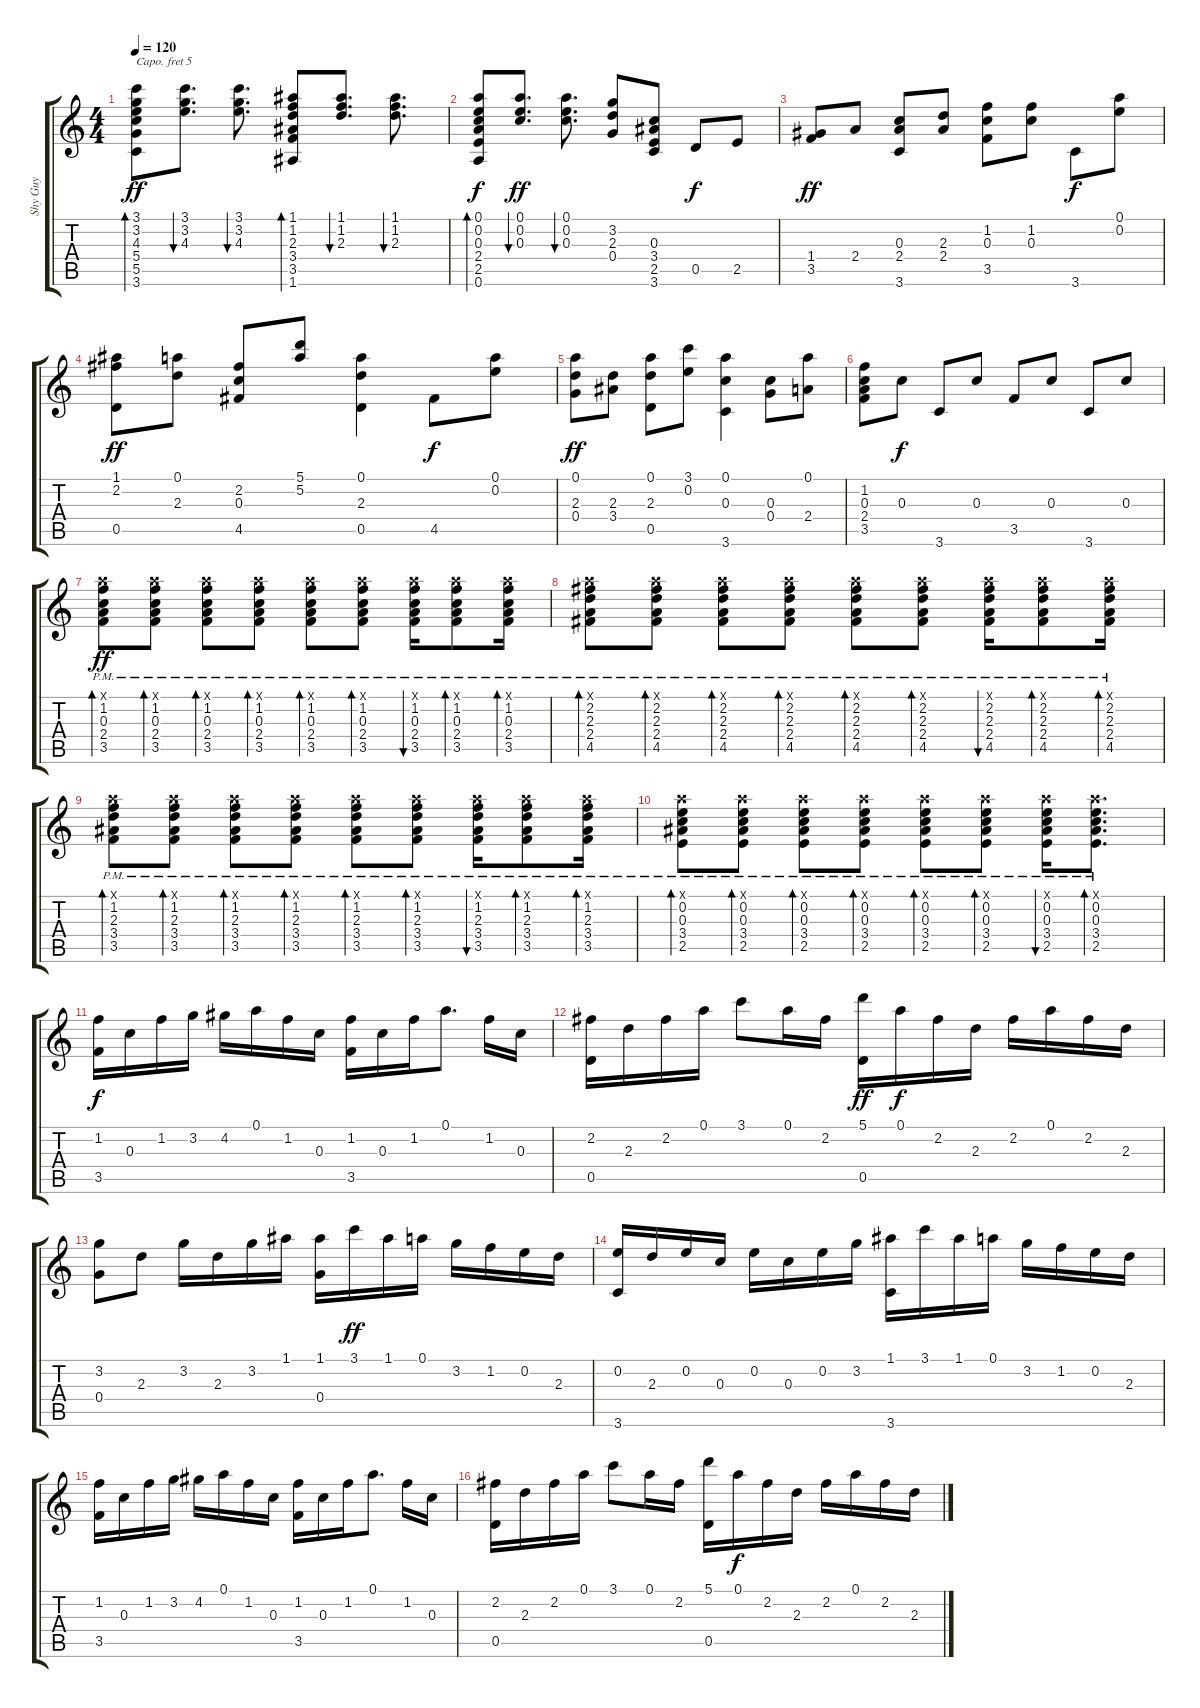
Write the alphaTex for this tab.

\track ("Shy Guy" "Shy Guy") {instrument acousticguitarnylon}
\staff {score tabs}
\capo 5
\tuning (E4 B3 G3 D3 A2 E2) {hide}
\ts (4 4)
\tempo 120
\clef g2
\ks c
(3.1 3.2 4.3 5.4 5.5 3.6).8{bd 30 dy ff} (3.1 3.2 4.3).8{d bu 30} (3.1 3.2 4.3).8{d bu 30} (1.1 1.2 2.3 3.4 3.5 1.6).8{bd 30} (1.1 1.2 2.3).8{d bu 30} (1.1 1.2 2.3).8{d bu 30} |
(0.1 0.2 0.3 2.4 2.5 0.6).8{bd 30 dy f} (0.1 0.2 0.3).8{d bu 30 dy ff} (0.1 0.2 0.3).8{d bu 30} (3.2 2.3 0.4).8 (0.3 3.4 2.5 3.6).8 0.5.8{dy f} 2.5.8 |
(1.4 3.5).8{dy ff} 2.4.8 (0.3 2.4 3.6).8 (2.3 2.4).8 (1.2 0.3 3.5).8 (1.2 0.3).8 3.6.8{dy f} (0.1 0.2).8 |
(1.1 2.2 0.5).8{dy ff} (0.1 2.3).8 (2.2 0.3 4.5).8{beam Up} (5.1 5.2).8{beam Up} (0.1 2.3 0.5).4 4.5.8{dy f} (0.1 0.2).8 |
(0.1 2.3 0.4).8{dy ff} (2.3 3.4).8 (0.1 2.3 0.5).8 (3.1 0.2).8 (0.1 0.3 3.6).4 (0.3 0.4).8 (0.1 2.4).8 |
(1.2 0.3 2.4 3.5).8 0.3.8{dy f} 3.6.8 0.3.8 3.5.8 0.3.8 3.6.8 0.3.8 |
(0.1{x} 1.2{pm} 0.3{pm} 2.4{pm} 3.5{pm}).8{bd 60 dy ff} (0.1{x} 1.2{pm} 0.3{pm} 2.4{pm} 3.5{pm}).8{bd 60} (0.1{x} 1.2{pm} 0.3{pm} 2.4{pm} 3.5{pm}).8{bd 60} (0.1{x} 1.2{pm} 0.3{pm} 2.4{pm} 3.5{pm}).8{bd 30} (0.1{x} 1.2{pm} 0.3{pm} 2.4{pm} 3.5{pm}).8{bd 30} (0.1{x} 1.2{pm} 0.3{pm} 2.4{pm} 3.5{pm}).8{bd 30} (0.1{x} 1.2{pm} 0.3{pm} 2.4{pm} 3.5{pm}).16{bu 30} (0.1{x} 1.2{pm} 0.3{pm} 2.4{pm} 3.5{pm}).8{bd 30} (0.1{x} 1.2{pm} 0.3{pm} 2.4{pm} 3.5{pm}).16{bd 30} |
(0.1{x} 2.2{pm} 2.3{pm} 2.4{pm} 4.5{pm}).8{bd 30} (0.1{x} 2.2{pm} 2.3{pm} 2.4{pm} 4.5{pm}).8{bd 30} (0.1{x} 2.2{pm} 2.3{pm} 2.4{pm} 4.5{pm}).8{bd 30} (0.1{x} 2.2{pm} 2.3{pm} 2.4{pm} 4.5{pm}).8{bd 30} (0.1{x} 2.2{pm} 2.3{pm} 2.4{pm} 4.5{pm}).8{bd 30} (0.1{x} 2.2{pm} 2.3{pm} 2.4{pm} 4.5{pm}).8{bd 30} (0.1{x} 2.2{pm} 2.3{pm} 2.4{pm} 4.5{pm}).16{bu 30} (0.1{x} 2.2{pm} 2.3{pm} 2.4{pm} 4.5{pm}).8{bd 30} (0.1{x} 2.2{pm} 2.3{pm} 2.4{pm} 4.5{pm}).16{bd 30} |
(0.1{x} 1.2{pm} 2.3{pm} 3.4{pm} 3.5{pm}).8{bd 30} (0.1{x} 1.2{pm} 2.3{pm} 3.4{pm} 3.5{pm}).8{bd 30} (0.1{x} 1.2{pm} 2.3{pm} 3.4{pm} 3.5{pm}).8{bd 30} (0.1{x} 1.2{pm} 2.3{pm} 3.4{pm} 3.5{pm}).8{bd 30} (0.1{x} 1.2{pm} 2.3{pm} 3.4{pm} 3.5{pm}).8{bd 30} (0.1{x} 1.2{pm} 2.3{pm} 3.4{pm} 3.5{pm}).8{bd 30} (0.1{x} 1.2{pm} 2.3{pm} 3.4{pm} 3.5{pm}).16{bu 30} (0.1{x} 1.2{pm} 2.3{pm} 3.4{pm} 3.5{pm}).8{bd 30} (0.1{x} 1.2{pm} 2.3{pm} 3.4{pm} 3.5{pm}).16{bd 30} |
(0.1{x} 0.2 0.3{pm} 3.4{pm} 2.5{pm}).8{bd 30} (0.1{x} 0.2 0.3{pm} 3.4{pm} 2.5{pm}).8{bd 30} (0.1{x} 0.2 0.3{pm} 3.4{pm} 2.5{pm}).8{bd 30} (0.1{x} 0.2 0.3{pm} 3.4{pm} 2.5{pm}).8{bd 30} (0.1{x} 0.2 0.3{pm} 3.4{pm} 2.5{pm}).8{bd 30} (0.1{x} 0.2 0.3{pm} 3.4{pm} 2.5{pm}).8{bd 30} (0.1{x} 0.2 0.3{pm} 3.4{pm} 2.5{pm}).16{bu 30} (0.1{x} 0.2 0.3{pm} 3.4{pm} 2.5{pm}).8{d bd 30} |
(1.2 3.5).16{dy f} 0.3.16 1.2.16 3.2.16 4.2.16 0.1.16 1.2.16 0.3.16 (1.2 3.5).16 0.3.16 1.2.16 0.1.8{d} 1.2.16 0.3.16 |
(2.2 0.5).16 2.3.16 2.2.16 0.1.16 3.1.8 0.1.16 2.2.16 (5.1 0.5).16{dy ff} 0.1.16{dy f} 2.2.16 2.3.16 2.2.16 0.1.16 2.2.16 2.3.16 |
(3.2 0.4).8 2.3.8 3.2.16 2.3.16 3.2.16 1.1.16 (1.1 0.4).16 3.1.16{dy ff} 1.1.16 0.1.16 3.2.16 1.2.16 0.2.16 2.3.16 |
(0.2 3.6).16 2.3.16 0.2.16 0.3.16 0.2.16 0.3.16 0.2.16 3.2.16 (1.1 3.6).16 3.1.16 1.1.16 0.1.16 3.2.16 1.2.16 0.2.16 2.3.16 |
(1.2 3.5).16 0.3.16 1.2.16 3.2.16 4.2.16 0.1.16 1.2.16 0.3.16 (1.2 3.5).16 0.3.16 1.2.16 0.1.8{d} 1.2.16 0.3.16 |
(2.2 0.5).16 2.3.16 2.2.16 0.1.16 3.1.8 0.1.16 2.2.16 (5.1 0.5).16 0.1.16{dy f} 2.2.16 2.3.16 2.2.16 0.1.16 2.2.16 2.3.16
